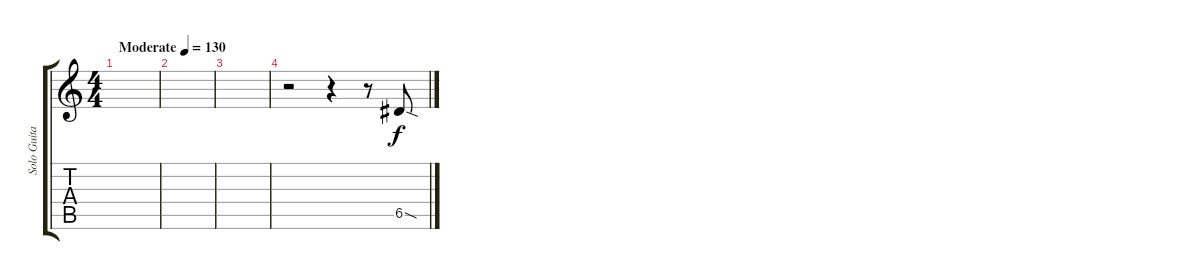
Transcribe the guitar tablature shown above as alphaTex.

\track ("Solo Guitar" "Solo Guita") {instrument distortionguitar}
\staff {score tabs}
\tuning (E4 B3 G3 D3 A2 E2) {hide}
\ts (4 4)
\tempo (130 "Moderate")
\clef g2
\ks c
|
|
|
r.2 r.4 r.8 6.5{sod}.8
